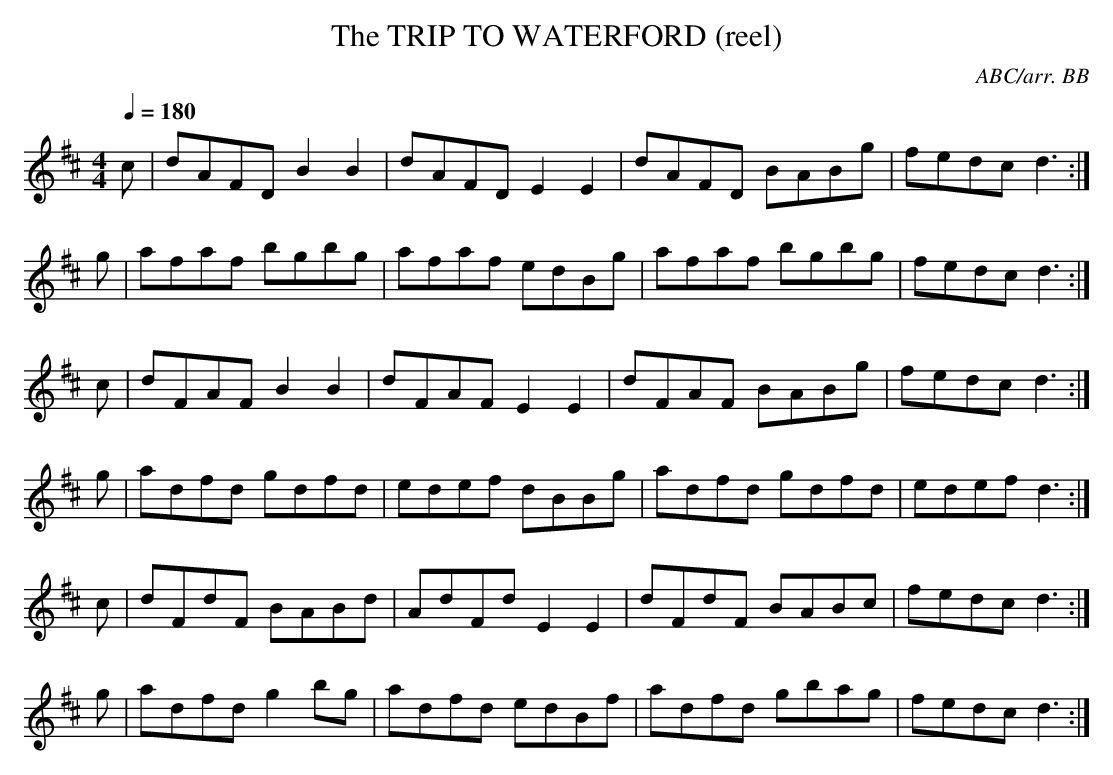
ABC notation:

X:1
T:TRIP TO WATERFORD (reel), The
C:ABC/arr. BB
an "O"Farrell original"! A great tune regardless of
who composed it.
Y:"Irish"
Q:1/4=180
M:4/4
L:1/8
K:D
c|dAFD B2B2|dAFD E2E2|dAFD BABg|fedc d3 :|
g|afaf bgbg|afaf edBg|afaf bgbg|fedc d3 :|
c|dFAF B2B2|dFAF E2E2|dFAF BABg|fedc d3 :|
g|adfd gdfd|edef dBBg|adfd gdfd|edef d3 :|
c|dFdF BABd|AdFd E2E2|dFdF BABc|fedc d3 :|
g|adfd g2bg|adfd edBf|adfd gbag|fedc d3 :|
